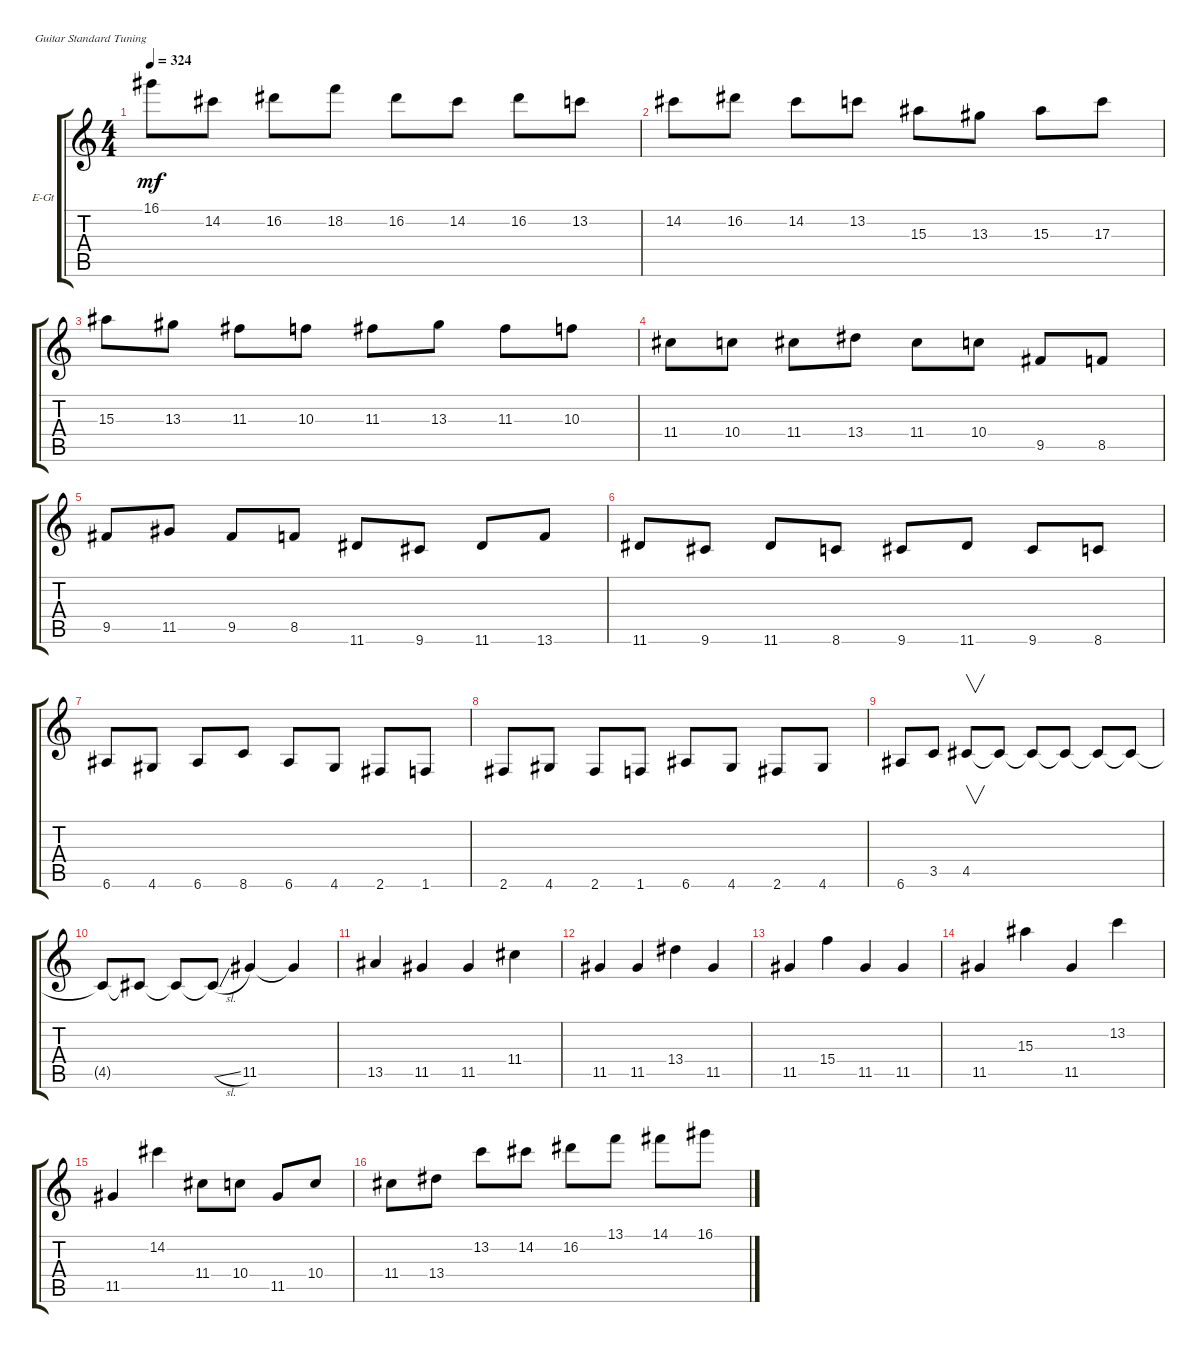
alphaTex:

\defaultSystemsLayout 4
\bracketExtendMode groupsimilarinstruments
\firstSystemTrackNameOrientation horizontal
\otherSystemsTrackNameOrientation horizontal
\track ("Sishir (Lead)" "E-Gt") {instrument distortionguitar}
\staff {score tabs}
\tuning (E4 B3 G3 D3 A2 E2)
\ts (4 4)
\tempo 324
\clef g2
\ks c
16.1.8{dy mf} 14.2.8 16.2.8 18.2.8 16.2.8 14.2.8 16.2.8 13.2.8 |
14.2.8 16.2.8 14.2.8 13.2.8 15.3.8 13.3.8 15.3.8 17.3.8 |
15.3.8 13.3.8 11.3.8 10.3.8 11.3.8 13.3.8 11.3.8 10.3.8 |
11.4.8 10.4.8 11.4.8 13.4.8 11.4.8 10.4.8 9.5.8 8.5.8 |
9.5.8 11.5.8 9.5.8 8.5.8 11.6.8 9.6.8 11.6.8 13.6.8 |
11.6.8 9.6.8 11.6.8 8.6.8 9.6.8 11.6.8 9.6.8 8.6.8 |
6.6.8 4.6.8 6.6.8 8.6.8 6.6.8 4.6.8 2.6.8 1.6.8 |
2.6.8 4.6.8 2.6.8 1.6.8 6.6.8 4.6.8 2.6.8 4.6.8 |
6.6.8 3.5.8 4.5.8{v} 4.5{t}.8 4.5{t}.8 4.5{t}.8 4.5{t}.8 4.5{t}.8 |
4.5{t}.8 4.5{t}.8 4.5{t}.8 4.5{sl t}.8 11.5.4 11.5{t}.4 |
13.5.4 11.5.4 11.5.4 11.4.4 |
11.5.4 11.5.4 13.4.4 11.5.4 |
11.5.4 15.4.4 11.5.4 11.5.4 |
11.5.4 15.3.4 11.5.4 13.2.4 |
11.5.4 14.2.4 11.4.8 10.4.8 11.5.8 10.4.8 |
11.4.8 13.4.8 13.2.8 14.2.8 16.2.8 13.1.8 14.1.8 16.1.8
